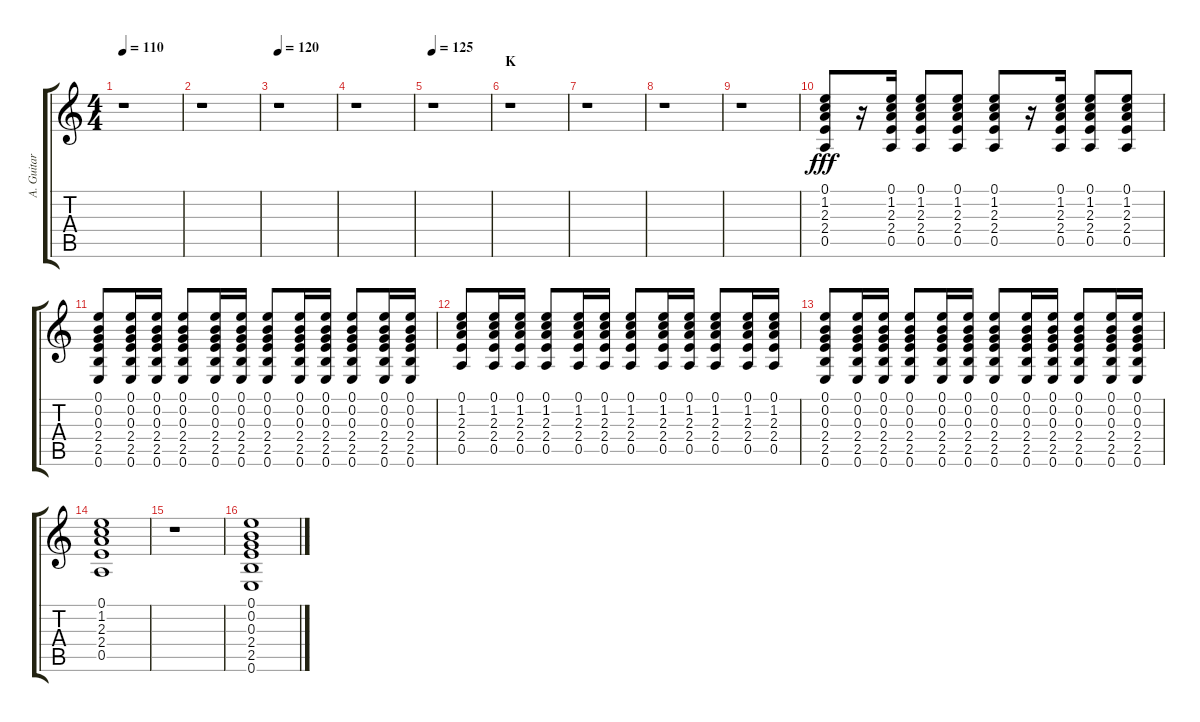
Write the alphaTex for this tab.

\track ("A. Guitar" "A. Guitar") {instrument acousticguitarsteel}
\staff {score tabs}
\tuning (E4 B3 G3 D3 A2 E2) {hide}
\ts (4 4)
\tempo 110
\clef g2
\ks c
r.1{dy fff} |
r.1 |
\tempo 120
r.1 |
r.1 |
\tempo 125
r.1 |
\section ("" "K")
r.1 |
r.1 |
r.1 |
r.1 |
(0.1 1.2 2.3 2.4 0.5).8 r.16 (0.1 1.2 2.3 2.4 0.5).16 (0.1 1.2 2.3 2.4 0.5).8 (0.1 1.2 2.3 2.4 0.5).8 (0.1 1.2 2.3 2.4 0.5).8 r.16 (0.1 1.2 2.3 2.4 0.5).16 (0.1 1.2 2.3 2.4 0.5).8 (0.1 1.2 2.3 2.4 0.5).8 |
(0.1 0.2 0.3 2.4 2.5 0.6).8 (0.1 0.2 0.3 2.4 2.5 0.6).16 (0.1 0.2 0.3 2.4 2.5 0.6).16 (0.1 0.2 0.3 2.4 2.5 0.6).8 (0.1 0.2 0.3 2.4 2.5 0.6).16 (0.1 0.2 0.3 2.4 2.5 0.6).16 (0.1 0.2 0.3 2.4 2.5 0.6).8 (0.1 0.2 0.3 2.4 2.5 0.6).16 (0.1 0.2 0.3 2.4 2.5 0.6).16 (0.1 0.2 0.3 2.4 2.5 0.6).8 (0.1 0.2 0.3 2.4 2.5 0.6).16 (0.1 0.2 0.3 2.4 2.5 0.6).16 |
(0.1 1.2 2.3 2.4 0.5).8 (0.1 1.2 2.3 2.4 0.5).16 (0.1 1.2 2.3 2.4 0.5).16 (0.1 1.2 2.3 2.4 0.5).8 (0.1 1.2 2.3 2.4 0.5).16 (0.1 1.2 2.3 2.4 0.5).16 (0.1 1.2 2.3 2.4 0.5).8 (0.1 1.2 2.3 2.4 0.5).16 (0.1 1.2 2.3 2.4 0.5).16 (0.1 1.2 2.3 2.4 0.5).8 (0.1 1.2 2.3 2.4 0.5).16 (0.1 1.2 2.3 2.4 0.5).16 |
(0.1 0.2 0.3 2.4 2.5 0.6).8 (0.1 0.2 0.3 2.4 2.5 0.6).16 (0.1 0.2 0.3 2.4 2.5 0.6).16 (0.1 0.2 0.3 2.4 2.5 0.6).8 (0.1 0.2 0.3 2.4 2.5 0.6).16 (0.1 0.2 0.3 2.4 2.5 0.6).16 (0.1 0.2 0.3 2.4 2.5 0.6).8 (0.1 0.2 0.3 2.4 2.5 0.6).16 (0.1 0.2 0.3 2.4 2.5 0.6).16 (0.1 0.2 0.3 2.4 2.5 0.6).8 (0.1 0.2 0.3 2.4 2.5 0.6).16 (0.1 0.2 0.3 2.4 2.5 0.6).16 |
(0.1 1.2 2.3 2.4 0.5).1 |
r.1 |
(0.1 0.2 0.3 2.4 2.5 0.6).1
